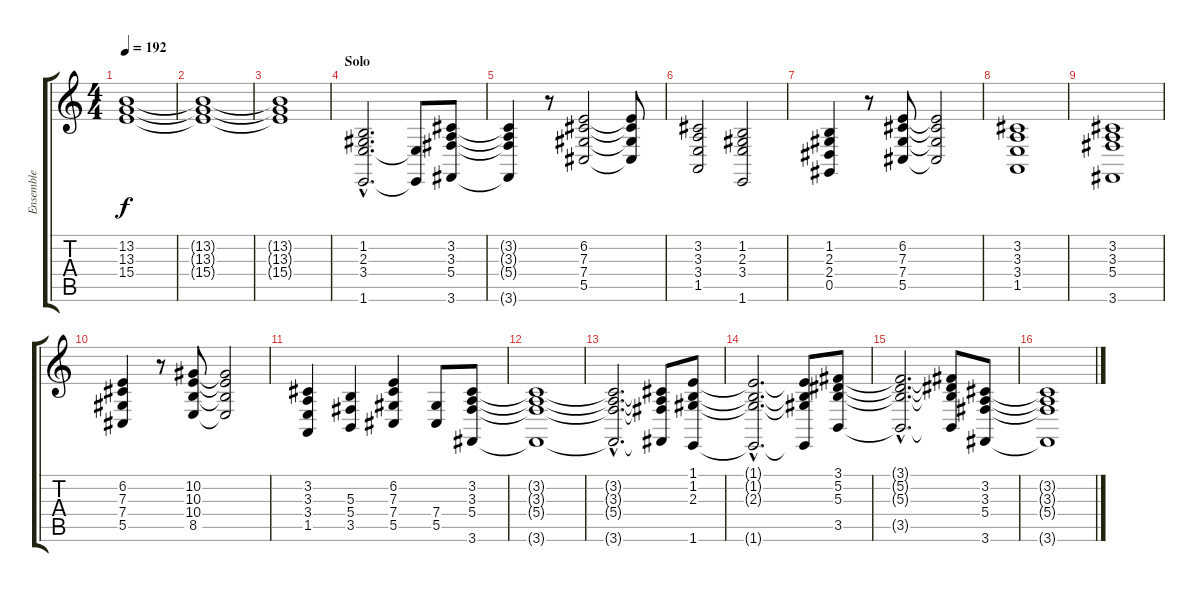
\track ("Ensemble" "Ensemble") {instrument stringensemble1}
\staff {score tabs}
\tuning (Eb4 Bb3 Gb3 Db3 Ab2 Eb2) {hide}
\ts (4 4)
\tempo 192
\clef g2
\ks c
(13.2{t} 13.3{t} 15.4{t}).1{dy f} |
(13.2{t} 13.3{t} 15.4{t}).1 |
(13.2{t} 13.3{t} 15.4{t}).1 |
\section ("" "Solo")
(1.2{hac} 2.3{hac} 3.4{hac} 1.6{hac}).2{d volume 9 instrument stringensemble1} (3.4{t} 1.6{t}).8 (3.2 3.3 5.4 3.6).8 |
(3.2{t} 3.3{t} 5.4{t} 3.6{t}).4 r.8 (6.2 7.3 7.4 5.5).2 (6.2{t} 7.3{t} 7.4{t} 5.5{t}).8 |
(3.2 3.3 3.4 1.5).2 (1.2 2.3 3.4 1.6).2 |
(1.2 2.3 2.4 0.5).4 r.8 (6.2 7.3 7.4 5.5).8 (6.2{t} 7.3{t} 7.4{t} 5.5{t}).2 |
(3.2 3.3 3.4 1.5).1 |
(3.2 3.3 5.4 3.6).1 |
(6.2 7.3 7.4 5.5).4 r.8 (10.2 10.3 10.4 8.5).8 (10.2{t} 10.3{t} 10.4{t} 8.5{t}).2 |
(3.2 3.3 3.4 1.5).4 (5.3 5.4 3.5).4 (6.2 7.3 7.4 5.5).4 (7.4 5.5).8 (3.2 3.3 5.4 3.6).8 |
\section ("" "")
(3.2{t} 3.3{t} 5.4{t} 3.6{t}).1 |
(3.2{hac t} 3.3{hac t} 5.4{hac t} 3.6{hac t}).2{d} (3.2{t} 3.3{t} 5.4{t} 3.6{t}).8 (1.1 1.2 2.3 1.6).8 |
(1.1{hac t} 1.2{hac t} 2.3{hac t} 1.6{hac t}).2{d} (1.1{t} 1.2{t} 2.3{t} 1.6{t}).8 (3.1 5.2 5.3 3.5).8 |
(3.1{hac t} 5.2{hac t} 5.3{hac t} 3.5{hac t}).2{d} (3.1{t} 5.2{t} 5.3{t} 3.5{t}).8 (3.2 3.3 5.4 3.6).8 |
(3.2{t} 3.3{t} 5.4{t} 3.6{t}).1
